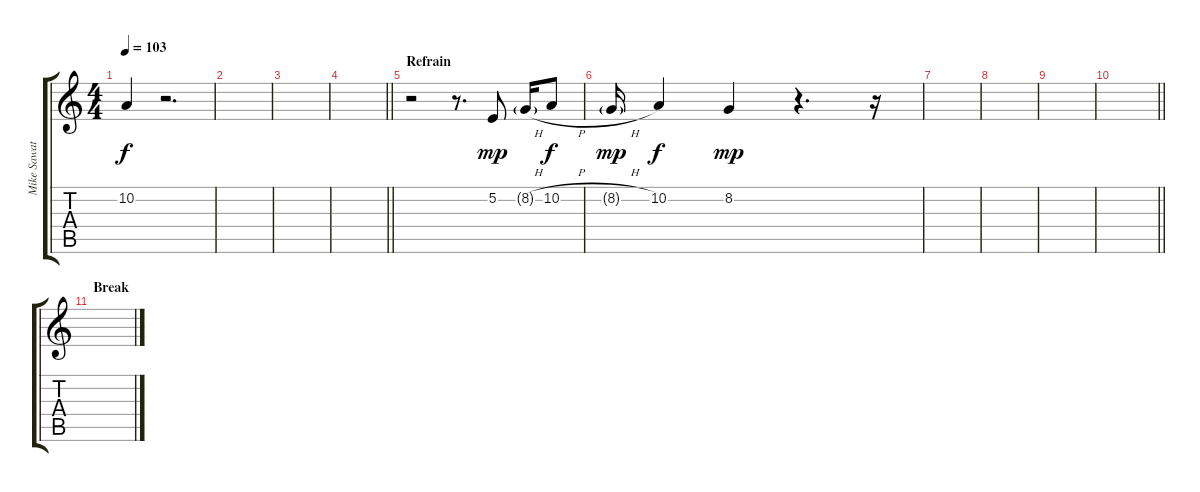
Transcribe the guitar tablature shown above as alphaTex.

\track ("Mike Sawatzky harmonica" "Mike Sawat") {instrument harmonica}
\staff {score tabs}
\tuning (E4 B3 G3 D3 A2 E2) {hide}
\ts (4 4)
\tempo 103
\clef g2
\ks c
10.2{t}.4{dy f} r.2{d} |
|
|
\barLineRight lightlight
|
\section ("" "Refrain")
r.2 r.8{d} 5.2.8{dy mp} 8.2{h g}.16 10.2{h}.8{dy f} |
8.2{h g}.16{dy mp} 10.2.4{dy f} 8.2.4{dy mp} r.4{d} r.16 |
|
|
|
\barLineRight lightlight
|
\section ("" "Break")
